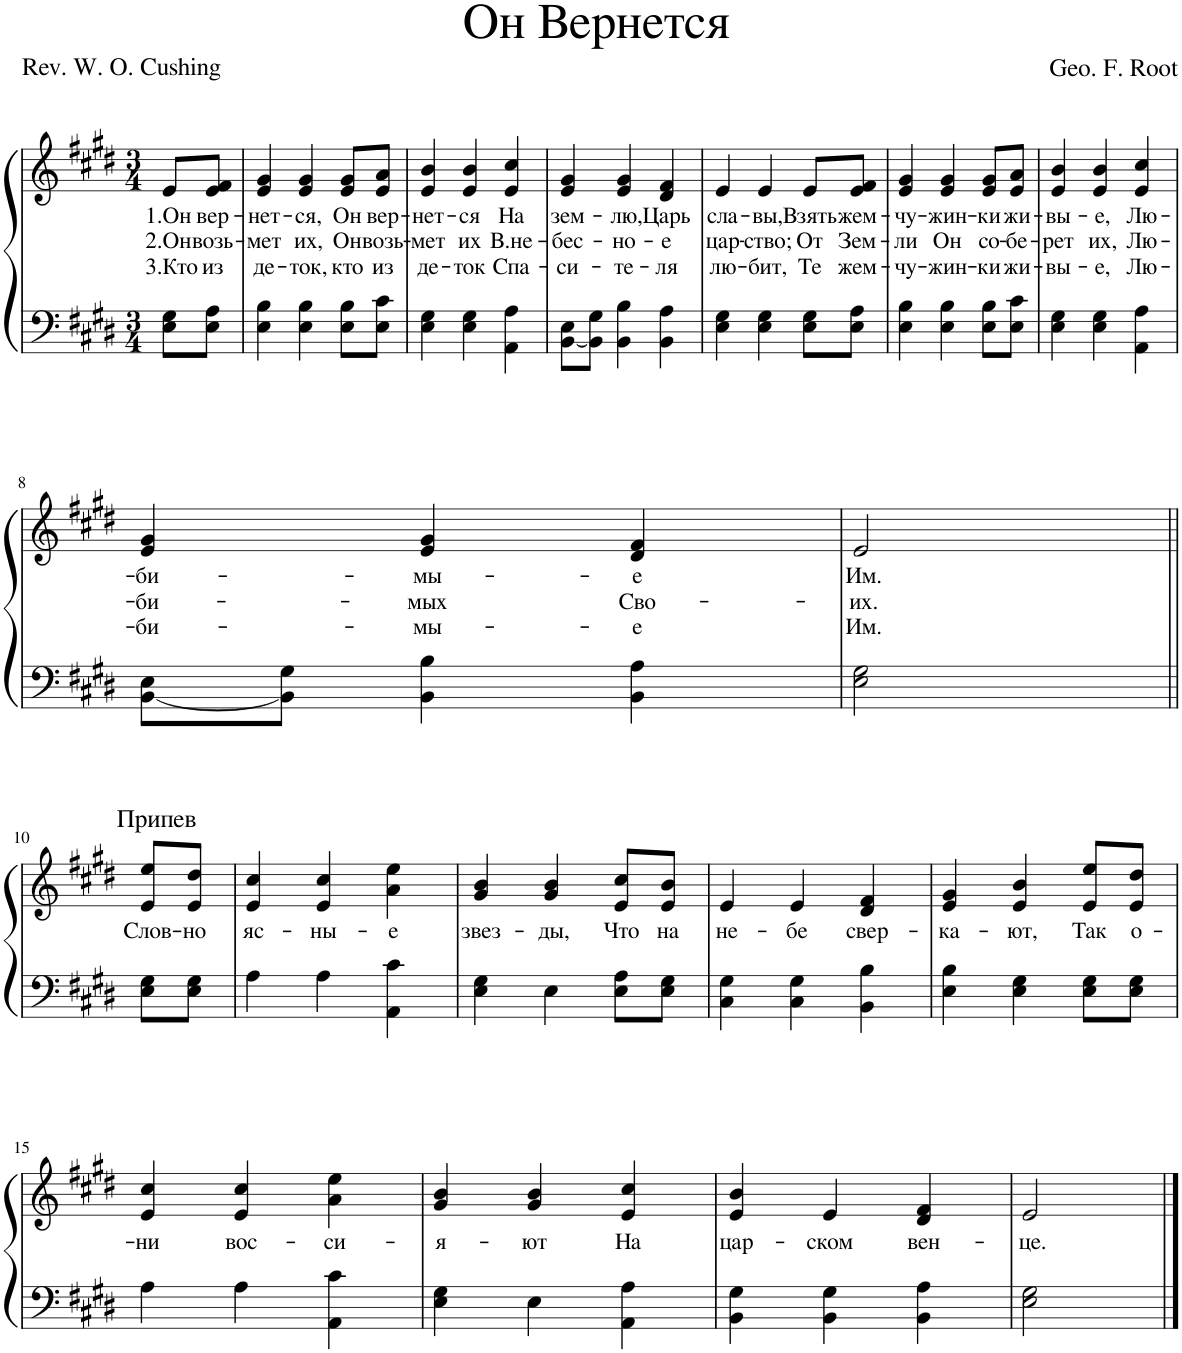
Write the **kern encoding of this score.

**kern	**kern	**text	**text	**text
*part1	*part1	*part1	*part1	*part1
*staff2	*staff1	*staff1	*staff1	*staff1
*I"Piano	*	*	*	*
*I'Pno.	*	*	*	*
*clefF4	*clefG2	*	*	*
*k[f#c#g#d#]	*k[f#c#g#d#]	*	*	*
*M3/4	*M3/4	*	*	*
=1	=1	=1	=1	=1
!	!	!LO:LY:b	!LO:LY:b	!LO:LY:b
8E\ 8G#\L	8e/L	1.Он	2.Он	3.Кто
!	!	!LO:LY:b	!LO:LY:b	!LO:LY:b
8E\ 8A\J	8e/ 8f#/J	вер-	возь-	из
=2	=2	=2	=2	=2
!	!	!LO:LY:b	!LO:LY:b	!LO:LY:b
4E\ 4B\	4e/ 4g#/	-нет-	-мет	де-
!	!	!LO:LY:b	!LO:LY:b	!LO:LY:b
4E\ 4B\	4e/ 4g#/	-ся,	их,	-ток,
!	!	!LO:LY:b	!LO:LY:b	!LO:LY:b
8E\ 8B\L	8e/ 8g#/L	Он	Он	кто
!	!	!LO:LY:b	!LO:LY:b	!LO:LY:b
8E\ 8c#\J	8e/ 8a/J	вер-	возь-	из
=3	=3	=3	=3	=3
!	!	!LO:LY:b	!LO:LY:b	!LO:LY:b
4E\ 4G#\	4e/ 4b/	-нет-	-мет	де-
!	!	!LO:LY:b	!LO:LY:b	!LO:LY:b
4E\ 4G#\	4e/ 4b/	-ся	их	-ток
!	!	!LO:LY:b	!LO:LY:b	!LO:LY:b
4AA\ 4A\	4e/ 4cc#/	На	В.не-	Спа-
=4	=4	=4	=4	=4
!	!	!LO:LY:b	!LO:LY:b	!LO:LY:b
[8BB\ 8E\L	4e/ 4g#/	зем-	-бес-	-си-
8BB\] 8G#\J	.	.	.	.
!	!	!LO:LY:b	!LO:LY:b	!LO:LY:b
4BB\ 4B\	4e/ 4g#/	-лю,	-но-	-те-
!	!	!LO:LY:b	!LO:LY:b	!LO:LY:b
4BB\ 4A\	4d#/ 4f#/	Царь	-е	-ля
=5	=5	=5	=5	=5
!	!	!LO:LY:b	!LO:LY:b	!LO:LY:b
4E\ 4G#\	4e/	сла-	цар-	лю-
!	!	!LO:LY:b	!LO:LY:b	!LO:LY:b
4E\ 4G#\	4e/	-вы,	-ство;	-бит,
!	!	!LO:LY:b	!LO:LY:b	!LO:LY:b
8E\ 8G#\L	8e/L	Взять	От	Те
!	!	!LO:LY:b	!LO:LY:b	!LO:LY:b
8E\ 8A\J	8e/ 8f#/J	жем-	Зем-	жем-
=6	=6	=6	=6	=6
!	!	!LO:LY:b	!LO:LY:b	!LO:LY:b
4E\ 4B\	4e/ 4g#/	-чу-	-ли	-чу-
!	!	!LO:LY:b	!LO:LY:b	!LO:LY:b
4E\ 4B\	4e/ 4g#/	-жин-	Он	-жин-
!	!	!LO:LY:b	!LO:LY:b	!LO:LY:b
8E\ 8B\L	8e/ 8g#/L	-ки	со-	-ки
!	!	!LO:LY:b	!LO:LY:b	!LO:LY:b
8E\ 8c#\J	8e/ 8a/J	жи-	-бе-	жи-
=7	=7	=7	=7	=7
!	!	!LO:LY:b	!LO:LY:b	!LO:LY:b
4E\ 4G#\	4e/ 4b/	-вы-	-рет	-вы-
!	!	!LO:LY:b	!LO:LY:b	!LO:LY:b
4E\ 4G#\	4e/ 4b/	-е,	их,	-е,
!	!	!LO:LY:b	!LO:LY:b	!LO:LY:b
4AA\ 4A\	4e/ 4cc#/	Лю-	Лю-	Лю-
!!LO:LB:g=z
=8	=8	=8	=8	=8
!	!	!LO:LY:b	!LO:LY:b	!LO:LY:b
[8BB\ 8E\L	4e/ 4g#/	-би-	-би-	-би-
8BB\] 8G#\J	.	.	.	.
!	!	!LO:LY:b	!LO:LY:b	!LO:LY:b
4BB\ 4B\	4e/ 4g#/	-мы-	-мых	-мы-
!	!	!LO:LY:b	!LO:LY:b	!LO:LY:b
4BB\ 4A\	4d#/ 4f#/	-е	Сво-	-е
=9	=9	=9	=9	=9
!	!	!LO:LY:b	!LO:LY:b	!LO:LY:b
2E\ 2G#\	2e/	Им.	-их.	Им.
!!LO:LB:g=z
=10||	=10||	=10||	=10||	=10||
!	!LO:TX:a:t=Припев	!	!	!
!	!	!LO:LY:b	!	!
8E\ 8G#\L	8e/ 8ee/L	Слов-	.	.
!	!	!LO:LY:b	!	!
8E\ 8G#\J	8e/ 8dd#/J	-но	.	.
=11	=11	=11	=11	=11
!	!	!LO:LY:b	!	!
4A\	4e/ 4cc#/	яс-	.	.
!	!	!LO:LY:b	!	!
4A\	4e/ 4cc#/	-ны-	.	.
!	!	!LO:LY:b	!	!
4AA\ 4c#\	4a\ 4ee\	-е	.	.
=12	=12	=12	=12	=12
!	!	!LO:LY:b	!	!
4E\ 4G#\	4g#/ 4b/	звез-	.	.
!	!	!LO:LY:b	!	!
4E\	4g#/ 4b/	-ды,	.	.
!	!	!LO:LY:b	!	!
8E\ 8A\L	8e/ 8cc#/L	Что	.	.
!	!	!LO:LY:b	!	!
8E\ 8G#\J	8e/ 8b/J	на	.	.
=13	=13	=13	=13	=13
!	!	!LO:LY:b	!	!
4C#\ 4G#\	4e/	не-	.	.
!	!	!LO:LY:b	!	!
4C#\ 4G#\	4e/	-бе	.	.
!	!	!LO:LY:b	!	!
4BB\ 4B\	4d#/ 4f#/	свер-	.	.
=14	=14	=14	=14	=14
!	!	!LO:LY:b	!	!
4E\ 4B\	4e/ 4g#/	-ка-	.	.
!	!	!LO:LY:b	!	!
4E\ 4G#\	4e/ 4b/	-ют,	.	.
!	!	!LO:LY:b	!	!
8E\ 8G#\L	8e/ 8ee/L	Так	.	.
!	!	!LO:LY:b	!	!
8E\ 8G#\J	8e/ 8dd#/J	о-	.	.
!!LO:LB:g=z
=15	=15	=15	=15	=15
!	!	!LO:LY:b	!	!
4A\	4e/ 4cc#/	-ни	.	.
!	!	!LO:LY:b	!	!
4A\	4e/ 4cc#/	вос-	.	.
!	!	!LO:LY:b	!	!
4AA\ 4c#\	4a\ 4ee\	-си-	.	.
=16	=16	=16	=16	=16
!	!	!LO:LY:b	!	!
4E\ 4G#\	4g#/ 4b/	-я-	.	.
!	!	!LO:LY:b	!	!
4E\	4g#/ 4b/	-ют	.	.
!	!	!LO:LY:b	!	!
4AA\ 4A\	4e/ 4cc#/	На	.	.
=17	=17	=17	=17	=17
!	!	!LO:LY:b	!	!
4BB\ 4G#\	4e/ 4b/	цар-	.	.
!	!	!LO:LY:b	!	!
4BB\ 4G#\	4e/	-ском	.	.
!	!	!LO:LY:b	!	!
4BB\ 4A\	4d#/ 4f#/	вен-	.	.
=18	=18	=18	=18	=18
!	!	!LO:LY:b	!	!
2E\ 2G#\	2e/	-це.	.	.
==	==	==	==	==
*-	*-	*-	*-	*-
